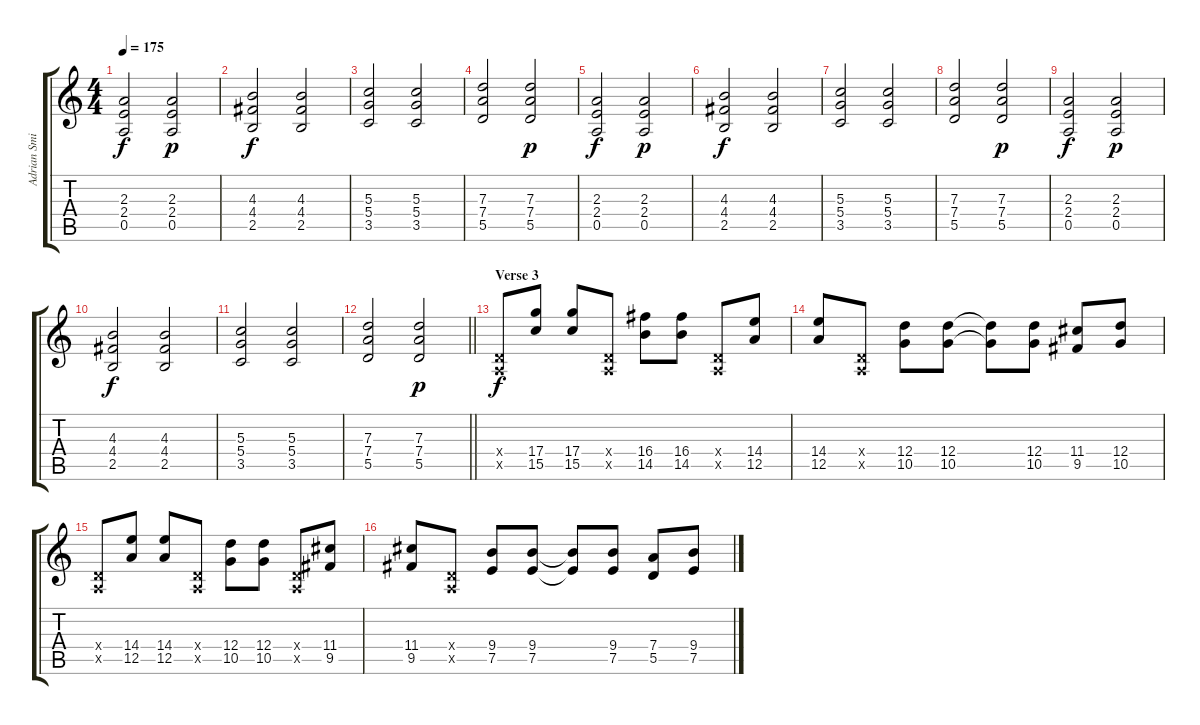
\track ("Adrian Smith" "Adrian Smi") {instrument distortionguitar}
\staff {score tabs}
\tuning (E4 B3 G3 D3 A2 E2) {hide}
\ts (4 4)
\tempo 175
\clef g2
\ks c
(2.3 2.4 0.5).2{dy f} (2.3 2.4 0.5).2{dy p} |
(4.3 4.4 2.5).2{dy f} (4.3 4.4 2.5).2 |
(5.3 5.4 3.5).2 (5.3 5.4 3.5).2 |
(7.3 7.4 5.5).2 (7.3 7.4 5.5).2{dy p} |
(2.3 2.4 0.5).2{dy f} (2.3 2.4 0.5).2{dy p} |
(4.3 4.4 2.5).2{dy f} (4.3 4.4 2.5).2 |
(5.3 5.4 3.5).2 (5.3 5.4 3.5).2 |
(7.3 7.4 5.5).2 (7.3 7.4 5.5).2{dy p} |
(2.3 2.4 0.5).2{dy f} (2.3 2.4 0.5).2{dy p} |
(4.3 4.4 2.5).2{dy f} (4.3 4.4 2.5).2 |
(5.3 5.4 3.5).2 (5.3 5.4 3.5).2 |
\barLineRight lightlight
(7.3 7.4 5.5).2 (7.3 7.4 5.5).2{dy p} |
\section ("" "Verse 3")
(0.4{x} 0.5{x}).8{dy f} (17.4 15.5).8 (17.4 15.5).8 (0.4{x} 0.5{x}).8 (16.4 14.5).8 (16.4 14.5).8 (0.4{x} 0.5{x}).8 (14.4 12.5).8 |
(14.4 12.5).8 (0.4{x} 0.5{x}).8 (12.4 10.5).8 (12.4 10.5).8 (12.4{t} 10.5{t}).8 (12.4 10.5).8 (11.4 9.5).8 (12.4 10.5).8 |
(0.4{x} 0.5{x}).8 (14.4 12.5).8 (14.4 12.5).8 (0.4{x} 0.5{x}).8 (12.4 10.5).8 (12.4 10.5).8 (0.4{x} 0.5{x}).8 (11.4 9.5).8 |
(11.4 9.5).8 (0.4{x} 0.5{x}).8 (9.4 7.5).8 (9.4 7.5).8 (9.4{t} 7.5{t}).8 (9.4 7.5).8 (7.4 5.5).8 (9.4 7.5).8
